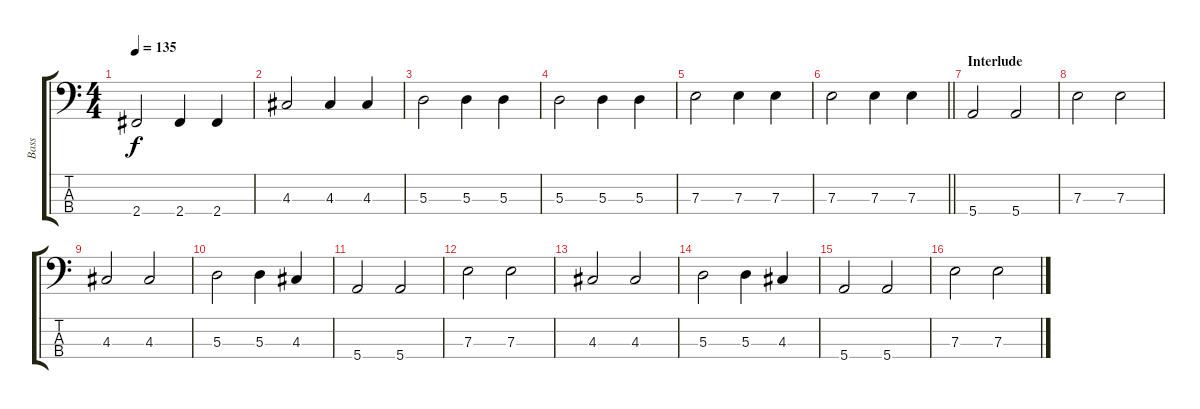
\track ("Bass" "Bass") {instrument electricbassfinger}
\staff {score tabs}
\tuning (G2 D2 A1 E1) {hide}
\ts (4 4)
\tempo 135
\clef f4
\ks c
2.4.2{dy f} 2.4.4 2.4.4 |
4.3.2 4.3.4 4.3.4 |
5.3.2 5.3.4 5.3.4 |
5.3.2 5.3.4 5.3.4 |
7.3.2 7.3.4 7.3.4 |
\barLineRight lightlight
7.3.2 7.3.4 7.3.4 |
\section ("" "Interlude")
5.4.2 5.4.2 |
7.3.2 7.3.2 |
4.3.2 4.3.2 |
5.3.2 5.3.4 4.3.4 |
5.4.2 5.4.2 |
7.3.2 7.3.2 |
4.3.2 4.3.2 |
5.3.2 5.3.4 4.3.4 |
5.4.2 5.4.2 |
7.3.2 7.3.2
